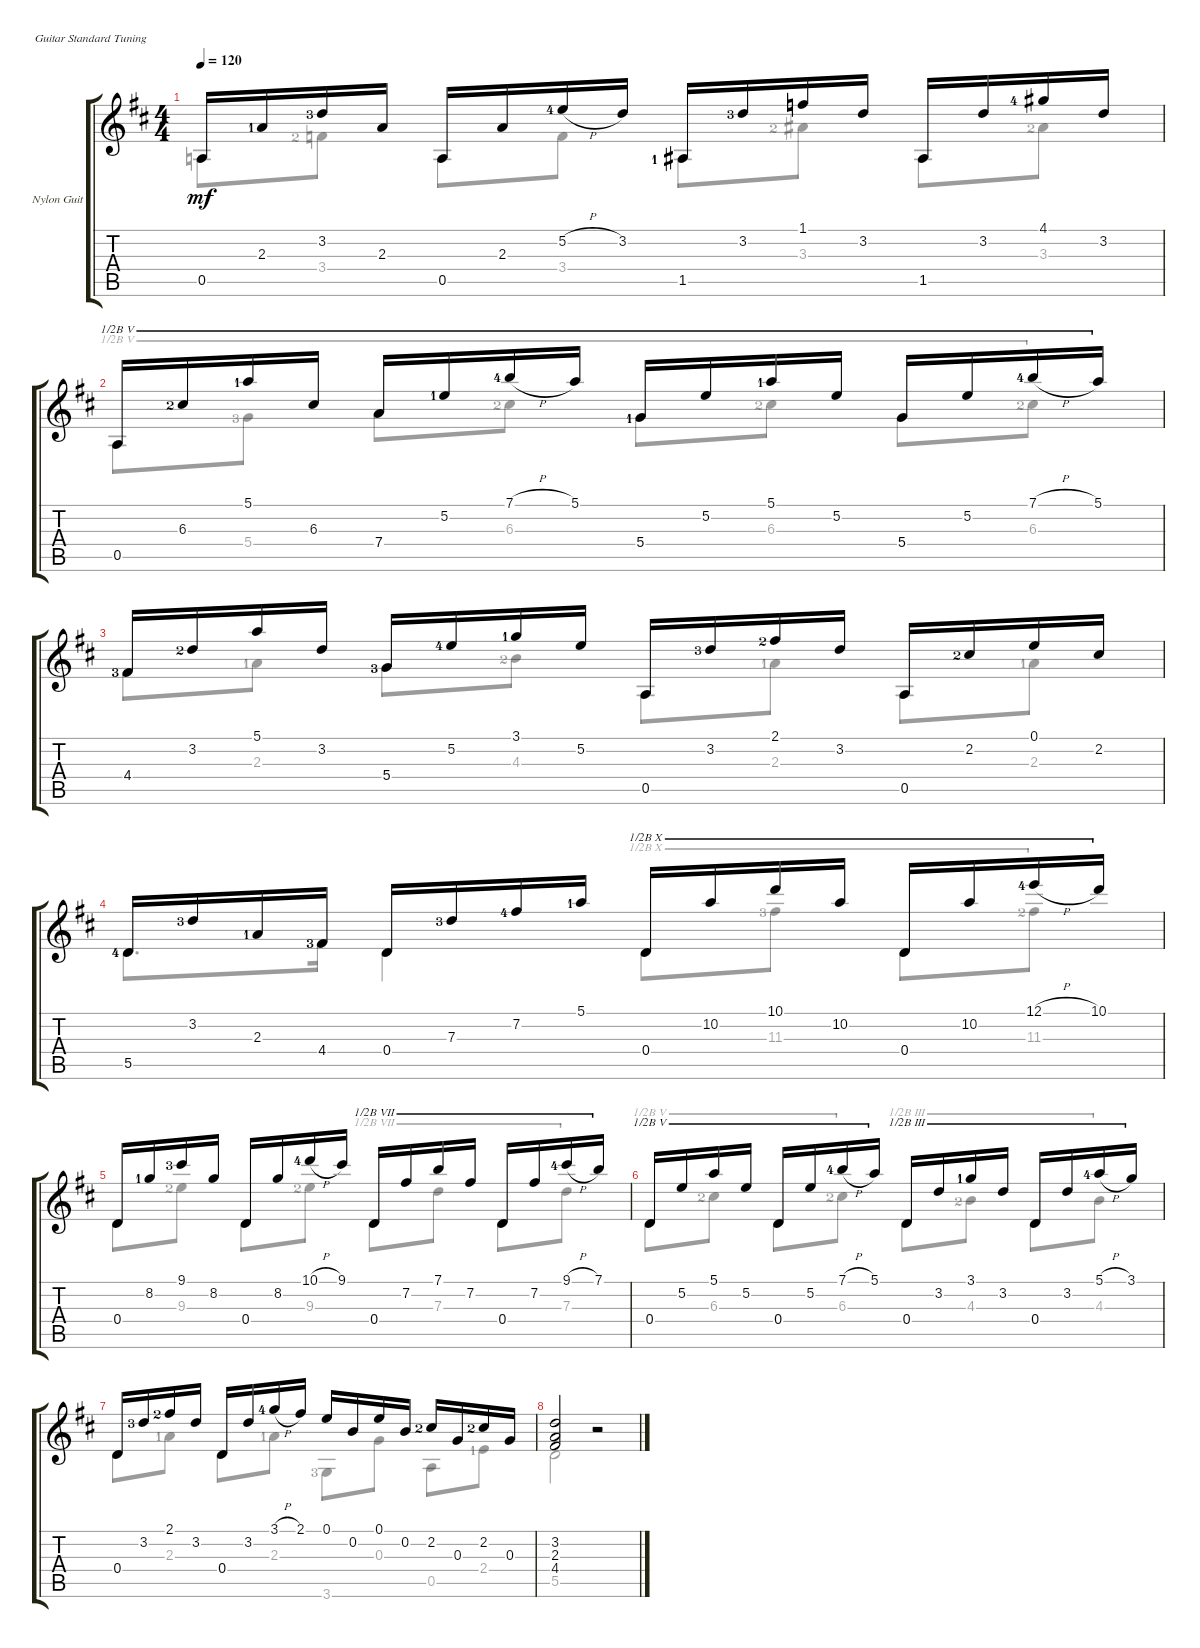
\defaultSystemsLayout 4
\bracketExtendMode groupsimilarinstruments
\firstSystemTrackNameOrientation horizontal
\otherSystemsTrackNameOrientation horizontal
\track ("Nylon Guitar" "Nylon Guit") {instrument acousticguitarsteel}
\staff {score tabs}
\tuning (E4 B3 G3 D3 A2 E2)
\voice
\ts (4 4)
\tempo 120
\clef g2
\ks d
0.5.16{dy mf} 2.3{lf 2}.16 3.2{lf 4}.16 2.3.16 0.5.16 2.3.16 5.2{h lf 5}.16 3.2.16 1.5{lf 2}.16 3.2{lf 4}.16 1.1.16 3.2.16 1.5.16 3.2.16 4.1{lf 5}.16 3.2.16 |
0.5.16{barre (5 half)} 6.3{lf 3}.16{barre (5 half)} 5.1{lf 2}.16{barre (5 half)} 6.3.16{barre (5 half)} 7.4.16{barre (5 half)} 5.2{lf 2}.16{barre (5 half)} 7.1{h lf 5}.16{barre (5 half)} 5.1.16{barre (5 half)} 5.4{lf 2}.16{barre (5 half)} 5.2.16{barre (5 half)} 5.1{lf 2}.16{barre (5 half)} 5.2.16{barre (5 half)} 5.4.16{barre (5 half)} 5.2.16{barre (5 half)} 7.1{h lf 5}.16{barre (5 half)} 5.1.16{barre (5 half)} |
4.4{lf 4}.16 3.2{lf 3}.16 5.1.16 3.2.16 5.4{lf 4}.16 5.2{lf 5}.16 3.1{lf 2}.16 5.2.16 0.5.16 3.2{lf 4}.16 2.1{lf 3}.16 3.2.16 0.5.16 2.2{lf 3}.16 0.1.16 2.2.16 |
5.5{lf 5}.16 3.2{lf 4}.16 2.3{lf 2}.16 4.4{lf 4}.16 0.4.16 7.3{lf 4}.16 7.2{lf 5}.16 5.1{lf 2}.16 0.4.16{barre (10 half)} 10.2.16{barre (10 half)} 10.1.16{barre (10 half)} 10.2.16{barre (10 half)} 0.4.16{barre (10 half)} 10.2.16{barre (10 half)} 12.1{h lf 5}.16{barre (10 half)} 10.1.16{barre (10 half)} |
0.4.16 8.2{lf 2}.16 9.1{lf 4}.16 8.2.16 0.4.16 8.2.16 10.1{h lf 5}.16 9.1.16 0.4.16{barre (7 half)} 7.2.16{barre (7 half)} 7.1.16{barre (7 half)} 7.2.16{barre (7 half)} 0.4.16{barre (7 half)} 7.2.16{barre (7 half)} 9.1{h lf 5}.16{barre (7 half)} 7.1.16{barre (7 half)} |
0.4.16{barre (5 half)} 5.2.16{barre (5 half)} 5.1.16{barre (5 half)} 5.2.16{barre (5 half)} 0.4.16{barre (5 half)} 5.2.16{barre (5 half)} 7.1{h lf 5}.16{barre (5 half)} 5.1.16{barre (5 half)} 0.4.16{barre (3 half)} 3.2.16{barre (3 half)} 3.1{lf 2}.16{barre (3 half)} 3.2.16{barre (3 half)} 0.4.16{barre (3 half)} 3.2.16{barre (3 half)} 5.1{h lf 5}.16{barre (3 half)} 3.1.16{barre (3 half)} |
0.4.16 3.2{lf 4}.16 2.1{lf 3}.16 3.2.16 0.4.16 3.2.16 3.1{h lf 5}.16 2.1.16 0.1.16 0.2.16 0.1.16 0.2.16 2.2{lf 3}.16 0.3.16 2.2{lf 3}.16 0.3.16 |
(3.2 2.3 4.4).2 r.2
\voice
\clef g2
\ottava regular
\simile none
\ks d
0.5.8{dy mf} 3.4{lf 3}.8 0.5.8 3.4.8 1.5{lf 2}.8 3.3{lf 3}.8 1.5.8 3.3{lf 3}.8 |
0.5.8{barre (5 half)} 5.4{lf 4}.8{barre (5 half)} 7.4.8{barre (5 half)} 6.3{lf 3}.8{barre (5 half)} 5.4{lf 2}.8{barre (5 half)} 6.3{lf 3}.8{barre (5 half)} 5.4.8{barre (5 half)} 6.3{lf 3}.8{barre (5 half)} |
4.4{lf 4}.8 2.3{lf 2}.8 5.4{lf 4}.8 4.3{lf 3}.8 0.5.8 2.3{lf 2}.8 0.5.8 2.3{lf 2}.8 |
5.5{lf 5}.8{d} 4.4{lf 4}.16 0.4.4 0.4.8{barre (10 half)} 11.3{lf 4}.8{barre (10 half)} 0.4.8{barre (10 half)} 11.3{lf 3}.8{barre (10 half)} |
0.4.8 9.3{lf 3}.8 0.4.8 9.3{lf 3}.8 0.4.8{barre (7 half)} 7.3.8{barre (7 half)} 0.4.8{barre (7 half)} 7.3.8{barre (7 half)} |
0.4.8{barre (5 half)} 6.3{lf 3}.8{barre (5 half)} 0.4.8{barre (5 half)} 6.3{lf 3}.8{barre (5 half)} 0.4.8{barre (3 half)} 4.3{lf 3}.8{barre (3 half)} 0.4.8{barre (3 half)} 4.3.8{barre (3 half)} |
0.4.8 2.3{lf 2}.8 0.4.8 2.3{lf 2}.8 3.6{lf 4}.8 0.3.8 0.5.8 2.4{lf 2}.8 |
5.5.2
